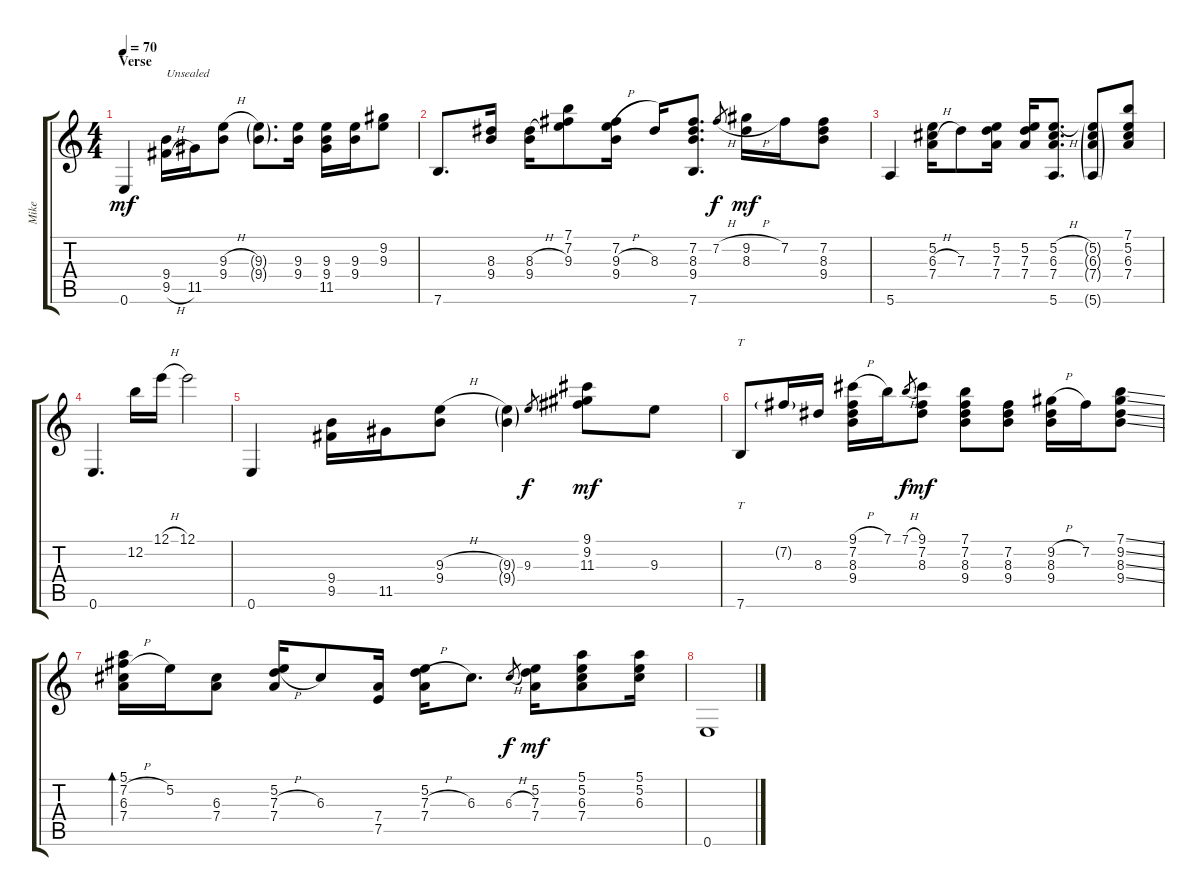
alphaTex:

\track ("Mike" "Mike") {instrument electricguitarjazz}
\staff {score tabs}
\tuning (E4 B3 G3 D3 A2 E2) {hide}
\ts (4 4)
\section ("" "Verse")
\tempo 70
\clef g2
\ks c
0.6.4{dy mf} (9.4 9.5{h}).16{txt "Unsealed"} 11.5.16 (9.3{h} 9.4).8 (9.3{g} 9.4{g}).8{d} (9.3 9.4).16 (9.3 9.4 11.5).16 (9.3 9.4).16 (9.2 9.3).8 |
7.6.8{d} (8.3 9.4).16 (8.3{h} 9.4).16 (7.1 7.2 9.3).8 (7.2 9.3{h} 9.4).16 8.3.16 (7.2 8.3 9.4 7.6).8{d} 7.2{h}.8{gr dy f} (9.2{h} 8.3).16{dy mf} 7.2.16 (7.2 8.3 9.4).8 |
5.6.4 (5.2 6.3{h} 7.4).16 7.3.8 (5.2 7.3 7.4).16 (5.2 7.3 7.4).16 (5.2{h} 6.3 7.4 5.6).8{d} (5.2{g} 6.3{g} 7.4{g} 5.6{g}).8 (7.1 5.2 6.3 7.4).8 |
0.6.4{d} 12.2.16 12.1{h}.16 12.1.2 |
0.6.4 (9.4 9.5).16 11.5.16 (9.3{h} 9.4).8 (9.3{g} 9.4{g}).4 9.3.8{gr dy f} (9.1 9.2 11.3).8{dy mf} 9.3.8 |
7.6.8{tt} 7.2{g}.16 8.3.16 (9.1{h} 7.2 8.3 9.4).16 7.1.16 7.1{h}.8{gr dy f} (9.1 7.2 8.3).8{dy mf} (7.1 7.2 8.3 9.4).8 (7.2 8.3 9.4).8 (9.2{h} 8.3 9.4).16 7.2.16 (7.1{ss} 9.2{ss} 8.3{ss} 9.4{ss}).8 |
(5.1 7.2{h} 6.3 7.4).16{bd 120} 5.2.16 (6.3 7.4).8 (5.2 7.3{h} 7.4).16 6.3.8 (7.4 7.5).16 (5.2 7.3{h} 7.4).16 6.3.8{d} 6.3{h}.8{gr dy f} (5.2 7.3 7.4).16{dy mf} (5.1 5.2 6.3 7.4).8 (5.1 5.2 6.3).16 |
0.6.1
